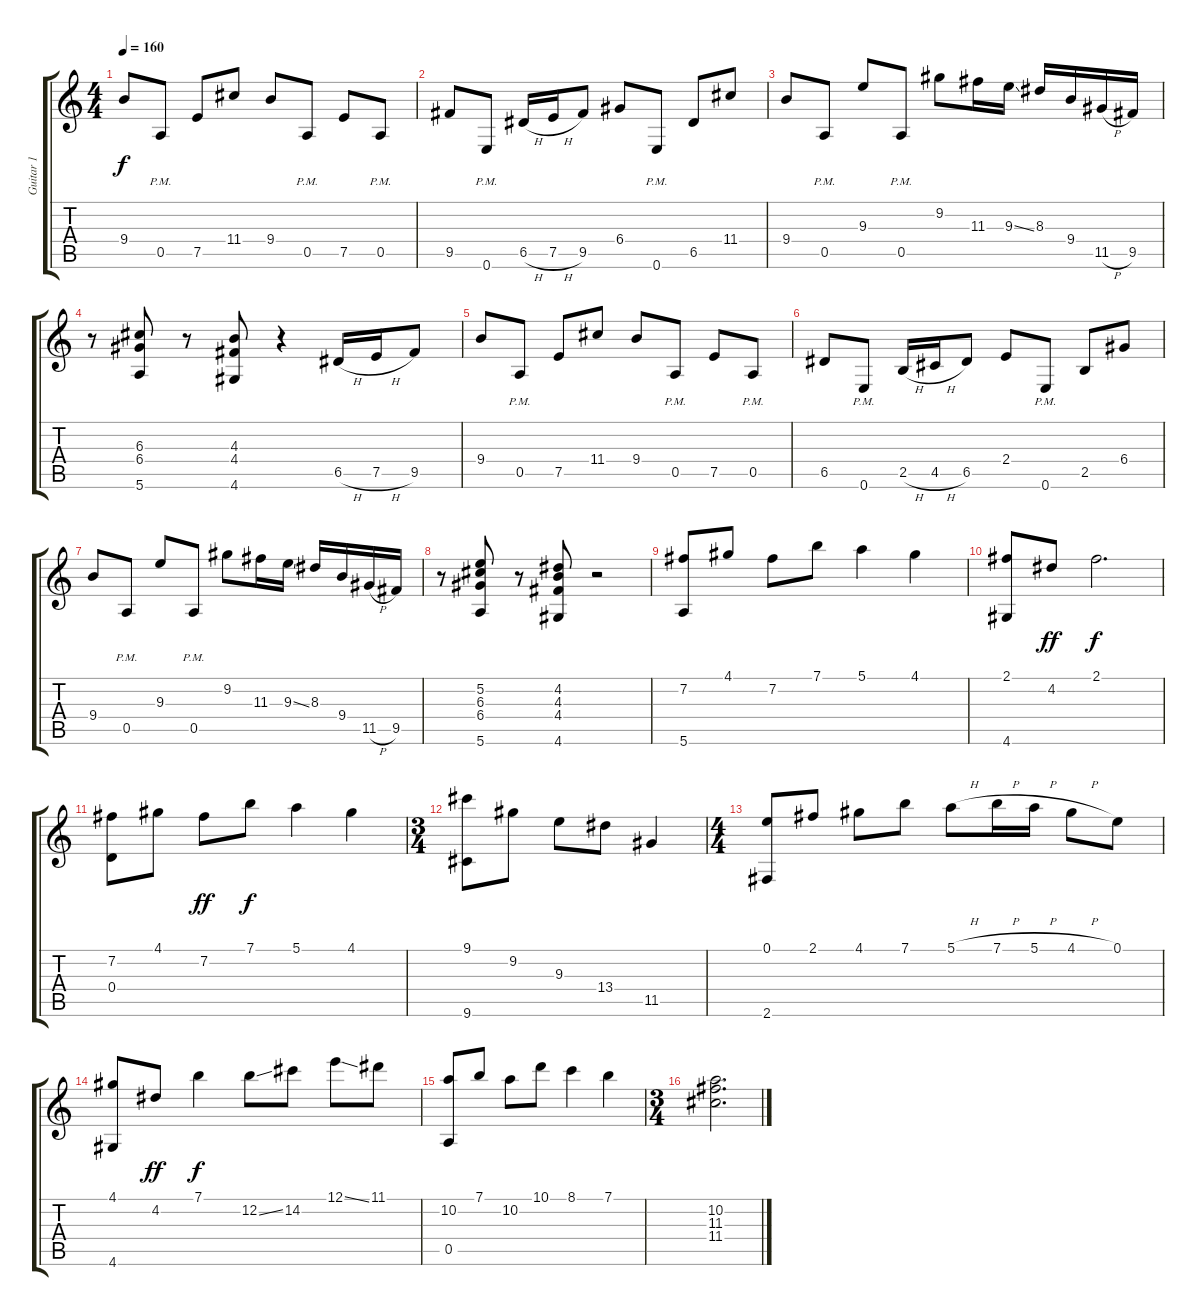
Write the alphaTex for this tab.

\track ("Guitar 1" "Guitar 1") {instrument electricguitarclean}
\staff {score tabs}
\tuning (E4 B3 G3 D3 A2 E2) {hide}
\ts (4 4)
\tempo 160
\clef g2
\ks c
9.4.8{dy f} 0.5{pm}.8 7.5.8 11.4.8 9.4.8 0.5{pm}.8 7.5.8 0.5{pm}.8 |
9.5.8 0.6{pm}.8 6.5{h}.16 7.5{h}.16 9.5.8 6.4.8 0.6{pm}.8 6.5.8 11.4.8 |
9.4.8 0.5{pm}.8 9.3.8 0.5{pm}.8 9.2.8 11.3.16 9.3{ss}.16 8.3.16 9.4.16 11.5{h}.16 9.5.16 |
r.8 (6.3 6.4 5.6).8 r.8 (4.3 4.4 4.6).8 r.4 6.5{h}.16 7.5{h}.16 9.5.8 |
9.4.8 0.5{pm}.8 7.5.8 11.4.8 9.4.8 0.5{pm}.8 7.5.8 0.5{pm}.8 |
6.5.8 0.6{pm}.8 2.5{h}.16 4.5{h}.16 6.5.8 2.4.8 0.6{pm}.8 2.5.8 6.4.8 |
9.4.8 0.5{pm}.8 9.3.8 0.5{pm}.8 9.2.8 11.3.16 9.3{ss}.16 8.3.16 9.4.16 11.5{h}.16 9.5.16 |
r.8 (5.2 6.3 6.4 5.6).8 r.8 (4.2 4.3 4.4 4.6).8 r.2 |
(7.2 5.6).8{instrument electricguitarclean} 4.1.8 7.2.8 7.1.8 5.1.4 4.1.4 |
(2.1 4.6).8 4.2.8{dy ff} 2.1.2{d dy f} |
(7.2 0.4).8 4.1.8 7.2.8{dy ff} 7.1.8{dy f} 5.1.4 4.1.4 |
\ts (3 4)
(9.1 9.6).8 9.2.8 9.3.8 13.4.8 11.5.4 |
\ts (4 4)
(0.1 2.6).8 2.1.8 4.1.8 7.1.8 5.1{h}.8 7.1{h}.16 5.1{h}.16 4.1{h}.8 0.1.8 |
(4.1 4.6).8 4.2.8{dy ff} 7.1.4{dy f} 12.2{ss}.8 14.2.8 12.1{ss}.8 11.1.8 |
(10.2 0.5).8 7.1.8 10.2.8 10.1.8 8.1.4 7.1.4 |
\ts (3 4)
(10.2 11.3 11.4).2{d}
